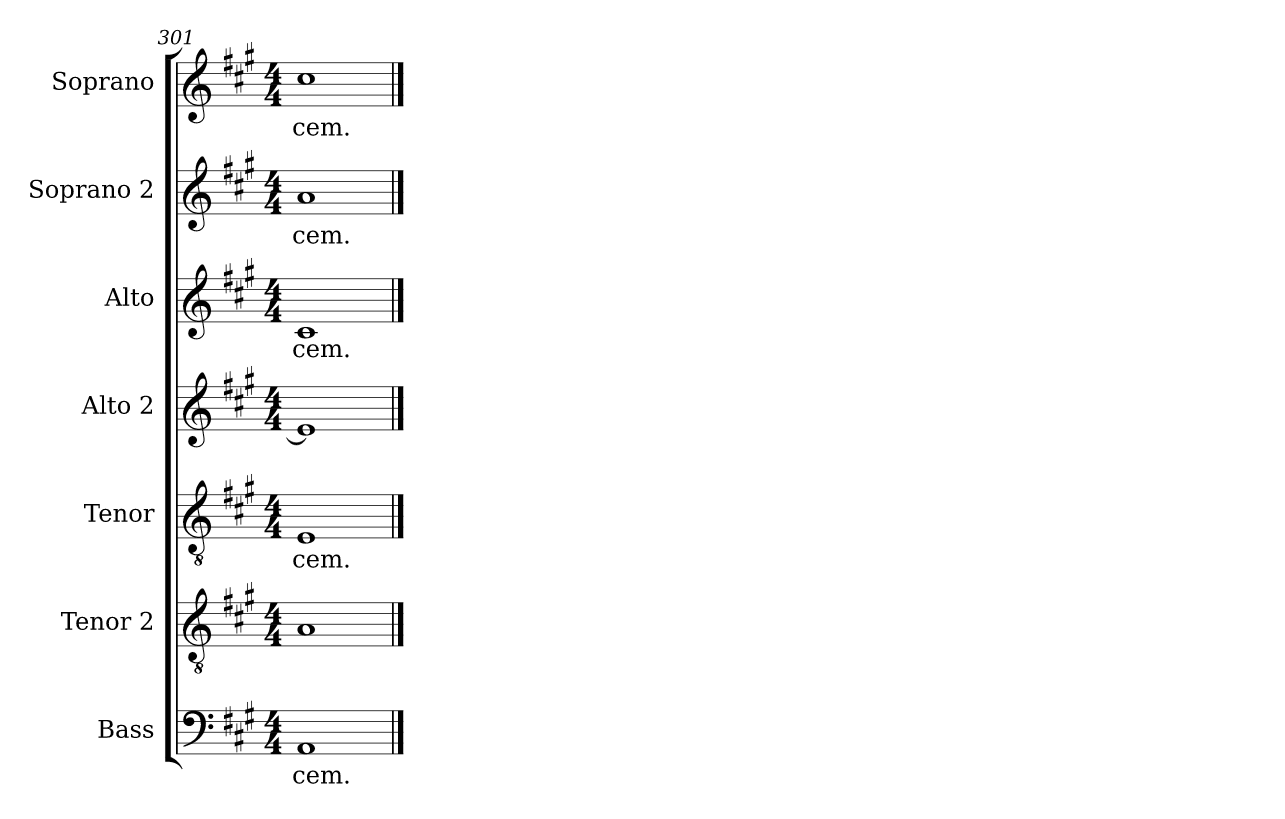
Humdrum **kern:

**kern	**text	**kern	**text	**kern	**text	**kern	**text	**kern	**text	**kern	**text	**kern	**text
*part7	*part7	*part6	*part6	*part5	*part5	*part4	*part4	*part3	*part3	*part2	*part2	*part1	*part1
*staff7	*staff7	*staff6	*staff6	*staff5	*staff5	*staff4	*staff4	*staff3	*staff3	*staff2	*staff2	*staff1	*staff1
*I"Bass	*	*I"Tenor 2	*	*I"Tenor	*	*I"Alto 2	*	*I"Alto	*	*I"Soprano 2	*	*I"Soprano	*
*I'B	*	*I'T2	*	*I'T	*	*I'A2	*	*I'A	*	*I'S2	*	*I'S	*
*clefF4	*	*clefGv2	*	*clefGv2	*	*clefG2	*	*clefG2	*	*clefG2	*	*clefG2	*
*k[f#c#g#]	*	*k[f#c#g#]	*	*k[f#c#g#]	*	*k[f#c#g#]	*	*k[f#c#g#]	*	*k[f#c#g#]	*	*k[f#c#g#]	*
*A:	*	*A:	*	*A:	*	*A:	*	*A:	*	*A:	*	*A:	*
*M4/4	*	*M4/4	*	*M4/4	*	*M4/4	*	*M4/4	*	*M4/4	*	*M4/4	*
=301	=301	=301	=301	=301	=301	=301	=301	=301	=301	=301	=301	=301	=301
!	!LO:LY:b:cj	!	!LO:LY:b:cj	!	!LO:LY:b:cj	!	!LO:LY:b:cj	!	!LO:LY:b:cj	!	!LO:LY:b:cj	!	!LO:LY:b:cj
1AA	-cem.	1A	.	1E	-cem.	1e]	.	1c#	-cem.	1a	-cem.	1cc#	-cem.
==	==	==	==	==	==	==	==	==	==	==	==	==	==
*-	*-	*-	*-	*-	*-	*-	*-	*-	*-	*-	*-	*-	*-
